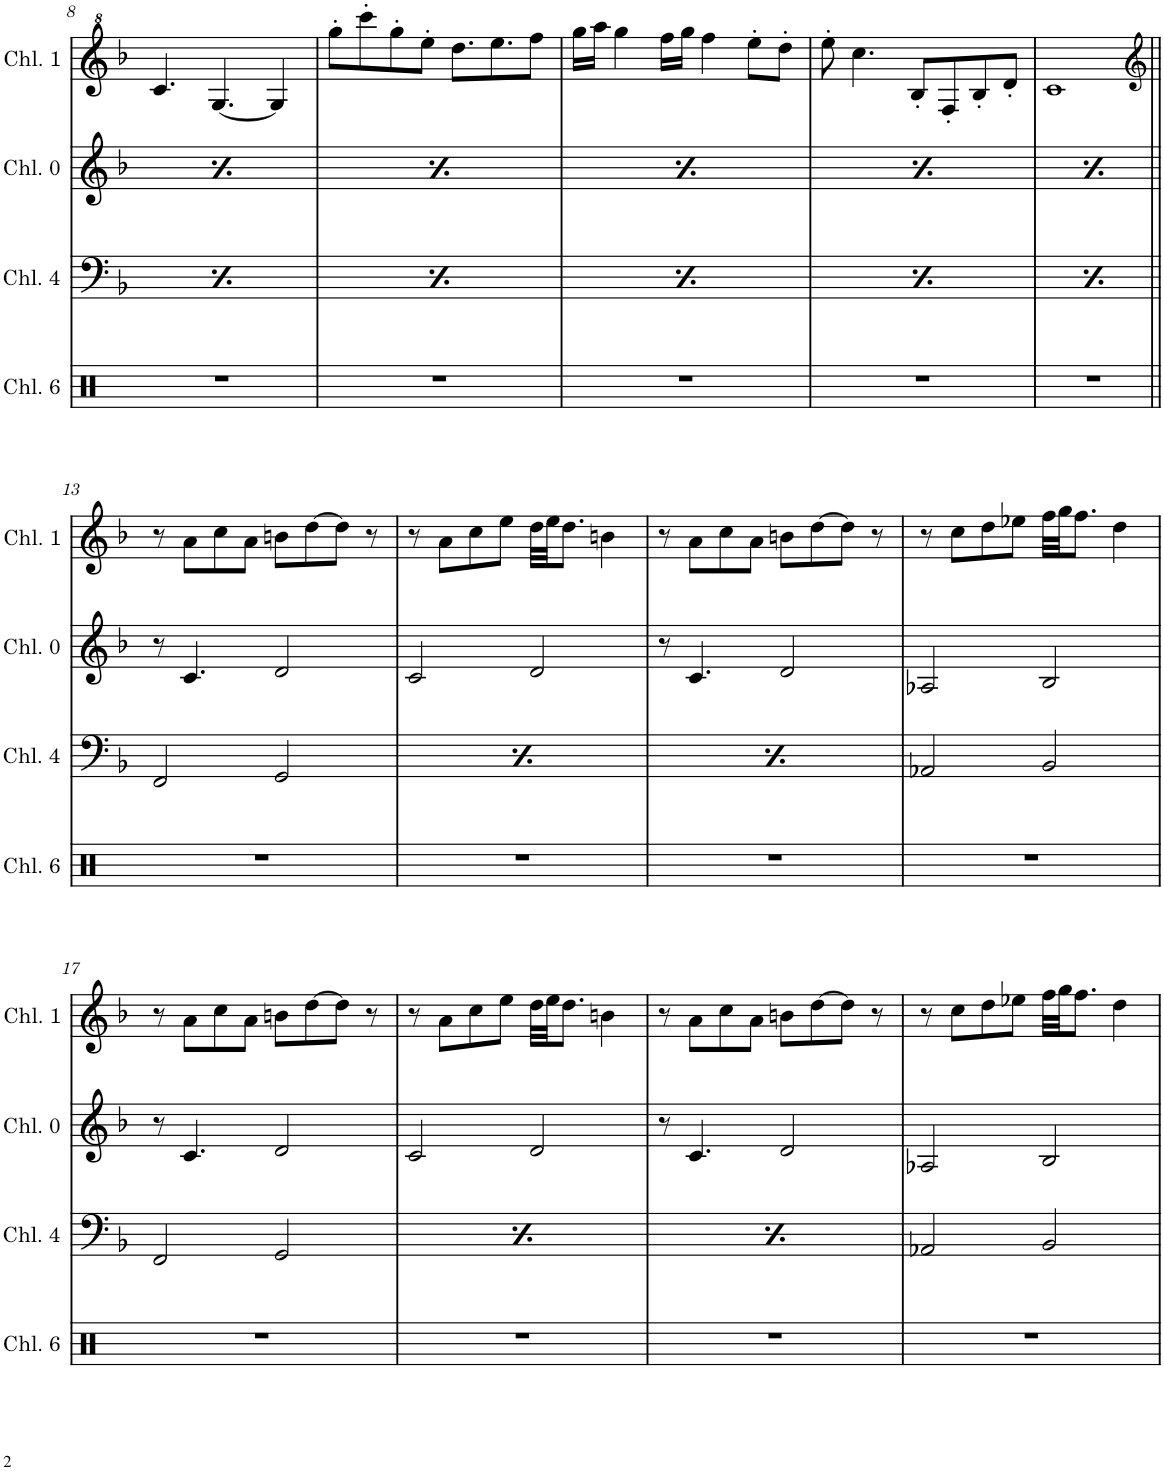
**kern	**kern	**kern	**kern
*part4	*part3	*part2	*part1
*staff4	*staff3	*staff2	*staff1
*I"Channel 6	*I"Channel 4	*I"Channel 0	*I"Channel 1
*I'Chl. 6	*I'Chl. 4	*I'Chl. 0	*I'Chl. 1
!!LO:PB:g=z
*clefX	*clefF4	*clefG2	*clefG2
*k[]	*k[b-]	*k[b-]	*k[b-]
*M4/4	*M4/4	*M4/4	*M4/4
*met(c)	*met(c)	*met(c)	*met(c)
=8	=8	=8	=8
1r	8C/L	8r	4.cc/
.	8C'/	8g'/L	.
.	8C'/	8g'/	.
.	8C'/J	8g'/J	[4.g/
.	8BB-/L	8r	.
.	8BB-'/	8f'/L	.
.	8BB-'/	8f'/	4g/]
.	8BB-'/J	8f'/J	.
=9	=9	=9	=9
1r	8C/L	8r	8ggg'\L
.	8C'/	8g'/L	8cccc'\
.	8C'/	8g'/	8ggg'\
.	8C'/J	8g'/J	8eee'\J
.	8BB-/L	8r	8.ddd\L
.	8BB-'/	8f'/L	.
.	.	.	8.eee\
.	8BB-'/	8f'/	.
.	8BB-'/J	8f'/J	8fff\J
=10	=10	=10	=10
1r	8C/L	8r	16ggg\LL
.	.	.	16aaa\JJ
.	8C'/	8g'/L	4ggg\
.	8C'/	8g'/	.
.	8C'/J	8g'/J	16fff\LL
.	.	.	16ggg\JJ
.	8BB-/L	8r	4fff\
.	8BB-'/	8f'/L	.
.	8BB-'/	8f'/	8eee'\L
.	8BB-'/J	8f'/J	8ddd'\J
=11	=11	=11	=11
1r	8C/L	8r	8eee'\
.	8C'/	8g'/L	4.ccc\
.	8C'/	8g'/	.
.	8C'/J	8g'/J	.
.	8BB-/L	8r	8b-'/L
.	8BB-'/	8f'/L	8f'/
.	8BB-'/	8f'/	8b-'/
.	8BB-'/J	8f'/J	8dd'/J
=12	=12	=12	=12
1r	8C/L	8r	1cc
.	8C'/	8g'/L	.
.	8C'/	8g'/	.
.	8C'/J	8g'/J	.
.	8BB-/L	8r	.
.	8BB-'/	8f'/L	.
.	8BB-'/	8f'/	.
.	8BB-'/J	8f'/J	.
!!LO:LB:g=z
=13||	=13||	=13||	=13||
*	*	*	*clefG2
1r	2FF/	8r	8r
.	.	4.c/	8a\L
.	.	.	8cc\
.	.	.	8a\J
.	2GG/	2d/	8bn\L
.	.	.	[8dd\
.	.	.	8dd\J]
.	.	.	8r
=14	=14	=14	=14
1r	2FF/	2c/	8r
.	.	.	8a\L
.	.	.	8cc\
.	.	.	8ee\J
.	2GG/	2d/	32dd\LLL
.	.	.	32ee\JJ
.	.	.	8.dd\J
.	.	.	4bn\
=15	=15	=15	=15
1r	2FF/	8r	8r
.	.	4.c/	8a\L
.	.	.	8cc\
.	.	.	8a\J
.	2GG/	2d/	8bn\L
.	.	.	[8dd\
.	.	.	8dd\J]
.	.	.	8r
=16	=16	=16	=16
1r	2AA-X/	2A-X/	8r
.	.	.	8cc\L
.	.	.	8dd\
.	.	.	8ee-X\J
.	2BB-/	2B-/	32ff\LLL
.	.	.	32gg\JJ
.	.	.	8.ff\J
.	.	.	4dd\
!!LO:LB:g=z
=17	=17	=17	=17
1r	2FF/	8r	8r
.	.	4.c/	8a\L
.	.	.	8cc\
.	.	.	8a\J
.	2GG/	2d/	8bn\L
.	.	.	[8dd\
.	.	.	8dd\J]
.	.	.	8r
=18	=18	=18	=18
1r	2FF/	2c/	8r
.	.	.	8a\L
.	.	.	8cc\
.	.	.	8ee\J
.	2GG/	2d/	32dd\LLL
.	.	.	32ee\JJ
.	.	.	8.dd\J
.	.	.	4bn\
=19	=19	=19	=19
1r	2FF/	8r	8r
.	.	4.c/	8a\L
.	.	.	8cc\
.	.	.	8a\J
.	2GG/	2d/	8bn\L
.	.	.	[8dd\
.	.	.	8dd\J]
.	.	.	8r
=20	=20	=20	=20
1r	2AA-X/	2A-X/	8r
.	.	.	8cc\L
.	.	.	8dd\
.	.	.	8ee-X\J
.	2BB-/	2B-/	32ff\LLL
.	.	.	32gg\JJ
.	.	.	8.ff\J
.	.	.	4dd\
=	=	=	=
*-	*-	*-	*-
